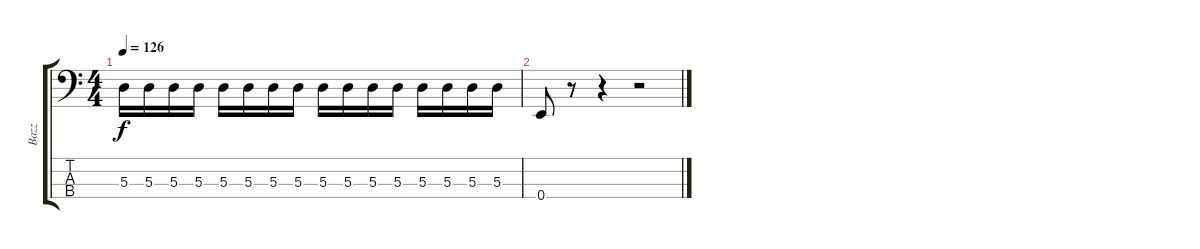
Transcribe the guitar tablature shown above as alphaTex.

\track ("Bazz" "Bazz") {instrument electricbassfinger}
\staff {score tabs}
\tuning (G2 D2 A1 E1) {hide}
\ts (4 4)
\tempo 126
\clef f4
\ks c
5.3.16{dy f} 5.3.16 5.3.16 5.3.16 5.3.16 5.3.16 5.3.16 5.3.16 5.3.16 5.3.16 5.3.16 5.3.16 5.3.16 5.3.16 5.3.16 5.3.16 |
0.4.8 r.8 r.4 r.2
